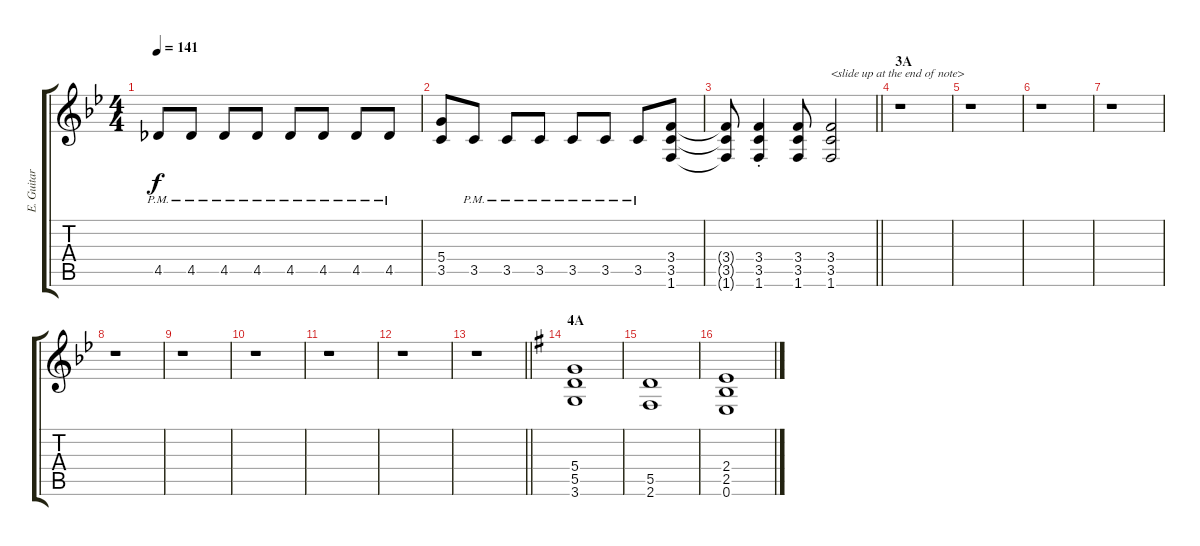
\track ("E. Guitar III" "E. Guitar ") {instrument overdrivenguitar}
\staff {score tabs}
\tuning (E4 B3 G3 D3 A2 E2) {hide}
\ts (4 4)
\tempo 141
\clef g2
\ks bb
4.5{pm}.8{dy f} 4.5{pm}.8 4.5{pm}.8 4.5{pm}.8 4.5{pm}.8 4.5{pm}.8 4.5{pm}.8 4.5{pm}.8 |
(5.4 3.5).8 3.5{pm}.8 3.5{pm}.8 3.5{pm}.8 3.5{pm}.8 3.5{pm}.8 3.5{pm}.8 (3.4 3.5 1.6).8 |
\barLineRight lightlight
(3.4{t} 3.5{t} 1.6{t}).8 (3.4{st} 3.5{st} 1.6{st}).4 (3.4 3.5 1.6).8 (3.4 3.5 1.6).2{txt "<slide up at the end of note>"} |
\section ("" "3A")
r.1 |
r.1 |
r.1 |
r.1 |
r.1 |
r.1 |
r.1 |
r.1 |
r.1 |
\barLineRight lightlight
r.1 |
\section ("" "4A")
\ks g
(5.4 5.5 3.6).1 |
(5.5 2.6).1 |
(2.4 2.5 0.6).1
